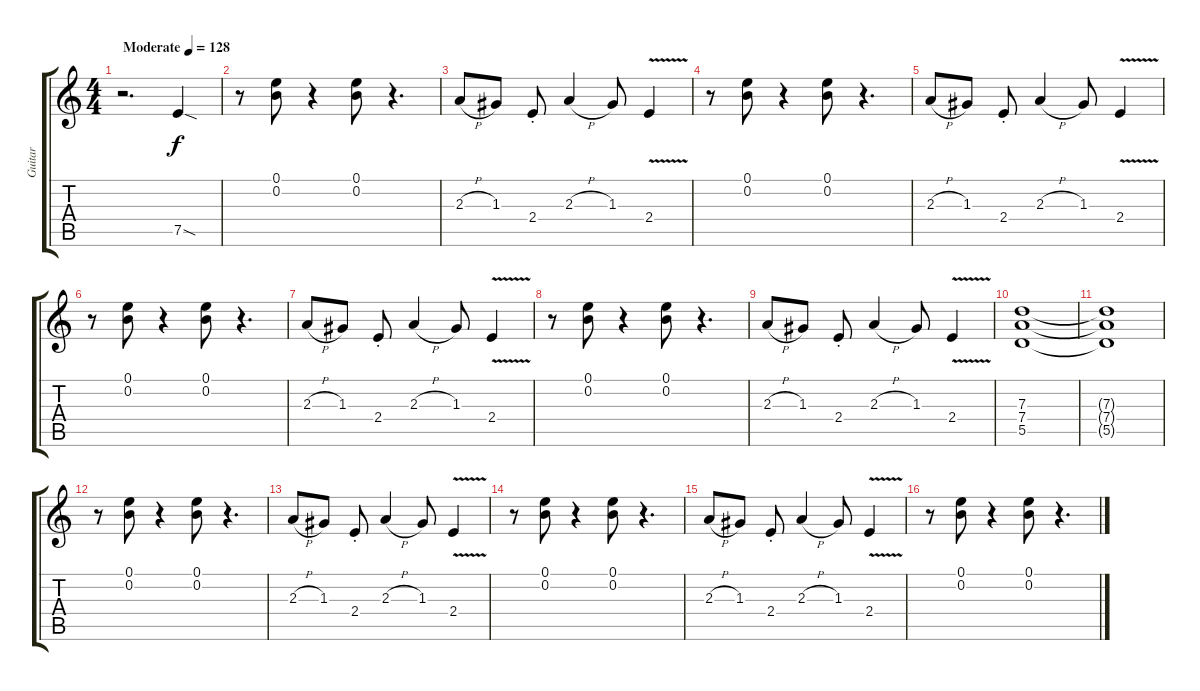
\track ("Guitar" "Guitar") {instrument distortionguitar}
\staff {score tabs}
\tuning (E4 B3 G3 D3 A2 E2) {hide}
\ts (4 4)
\tempo (128 "Moderate")
\clef g2
\ks c
r.2{d dy f instrument distortionguitar} 7.5{sod}.4 |
r.8 (0.1 0.2).8 r.4 (0.1 0.2).8 r.4{d} |
2.3{h}.8 1.3.8 2.4{st}.8 2.3{h}.4 1.3.8 2.4{v}.4 |
r.8 (0.1 0.2).8 r.4 (0.1 0.2).8 r.4{d} |
2.3{h}.8 1.3.8 2.4{st}.8 2.3{h}.4 1.3.8 2.4{v}.4 |
r.8 (0.1 0.2).8 r.4 (0.1 0.2).8 r.4{d} |
2.3{h}.8 1.3.8 2.4{st}.8 2.3{h}.4 1.3.8 2.4{v}.4 |
r.8 (0.1 0.2).8 r.4 (0.1 0.2).8 r.4{d} |
2.3{h}.8 1.3.8 2.4{st}.8 2.3{h}.4 1.3.8 2.4{v}.4 |
(7.3 7.4 5.5).1 |
(7.3{t} 7.4{t} 5.5{t}).1 |
r.8 (0.1 0.2).8 r.4 (0.1 0.2).8 r.4{d} |
2.3{h}.8 1.3.8 2.4{st}.8 2.3{h}.4 1.3.8 2.4{v}.4 |
r.8 (0.1 0.2).8 r.4 (0.1 0.2).8 r.4{d} |
2.3{h}.8 1.3.8 2.4{st}.8 2.3{h}.4 1.3.8 2.4{v}.4 |
r.8 (0.1 0.2).8 r.4 (0.1 0.2).8 r.4{d}
